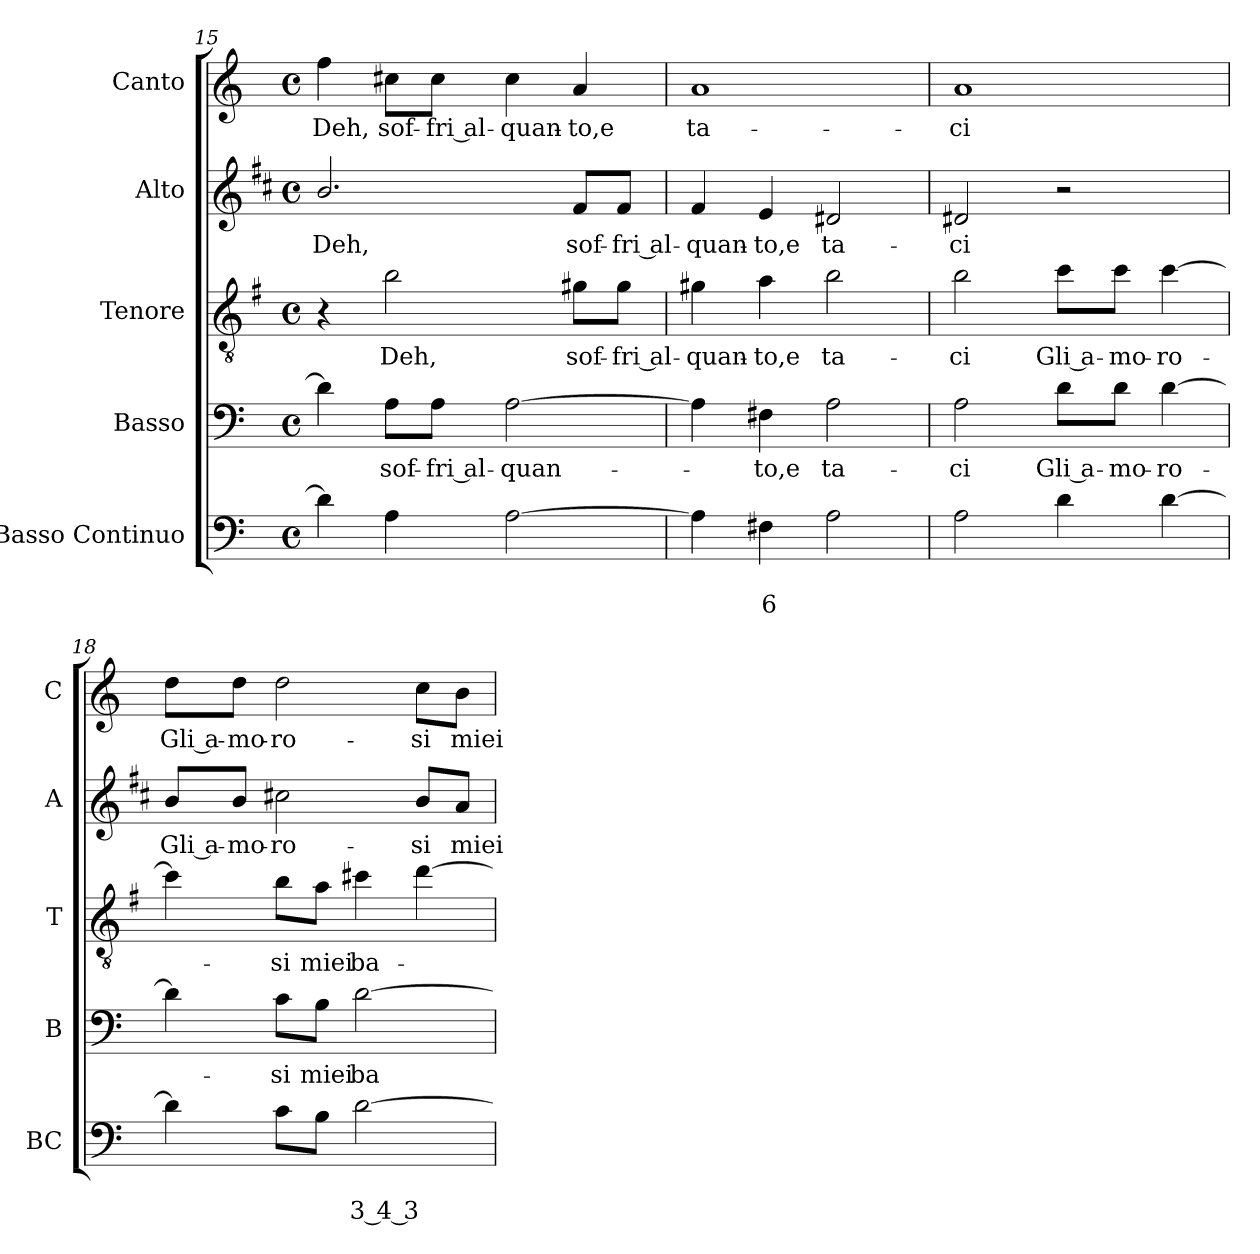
**kern	**text	**text	**kern	**text	**kern	**text	**kern	**text	**kern	**text
*part5	*part5	*part5	*part4	*part4	*part3	*part3	*part2	*part2	*part1	*part1
*staff5	*staff5	*staff5	*staff4	*staff4	*staff3	*staff3	*staff2	*staff2	*staff1	*staff1
*I"Basso Continuo	*	*	*I"Basso	*	*I"Tenore	*	*I"Alto	*	*I"Canto	*
*I'BC	*	*	*I'B	*	*I'T	*	*I'A	*	*I'C	*
*clefF4	*	*	*clefF4	*	*clefGv2	*	*clefG2	*	*clefG2	*
*	*	*	*	*	*ITrd4c7	*	*ITrd1c2	*	*	*
*k[]	*	*	*k[]	*	*k[]	*	*k[]	*	*k[]	*
*C:	*	*	*C:	*	*C:	*	*C:	*	*C:	*
*M4/4	*	*	*M4/4	*	*M4/4	*	*M4/4	*	*M4/4	*
*met(c)	*	*	*met(c)	*	*met(c)	*	*met(c)	*	*met(c)	*
=15	=15	=15	=15	=15	=15	=15	=15	=15	=15	=15
!	!	!	!	!	!	!	!	!LO:LY:b	!	!
!	!	!	!	!	!	!	!	!	!	!LO:LY:b
4d\]	.	.	4d\]	.	4r	.	2.a/	Deh,	4ff\	Deh,
!	!	!	!	!LO:LY:b	!	!	!	!	!	!
!	!	!	!	!	!	!LO:LY:b	!	!	!	!
!	!	!	!	!	!	!	!	!	!	!LO:LY:b
4A\	.	.	8A\L	sof-	2e\	Deh,	.	.	8cc#X\L	sof-
!	!	!	!	!LO:LY:b	!	!	!	!	!	!
!	!	!	!	!	!	!	!	!	!	!LO:LY:b
.	.	.	8A\J	-fri al-	.	.	.	.	8cc#\J	-fri al-
!	!	!	!	!LO:LY:b	!	!	!	!	!	!
!	!	!	!	!	!	!	!	!	!	!LO:LY:b
[2A\	.	.	[2A\	-quan-	.	.	.	.	4cc#\	-quan-
!	!	!	!	!	!	!LO:LY:b	!	!	!	!
!	!	!	!	!	!	!	!	!LO:LY:b	!	!
!	!	!	!	!	!	!	!	!	!	!LO:LY:b
.	.	.	.	.	8c#X\L	sof-	8e/L	sof-	4a/	-to,e
!	!	!	!	!	!	!LO:LY:b	!	!	!	!
!	!	!	!	!	!	!	!	!LO:LY:b	!	!
.	.	.	.	.	8c#\J	-fri al-	8e/J	-fri al-	.	.
=16	=16	=16	=16	=16	=16	=16	=16	=16	=16	=16
!	!	!	!	!	!	!LO:LY:b	!	!	!	!
!	!	!	!	!	!	!	!	!LO:LY:b	!	!
!	!	!	!	!	!	!	!	!	!	!LO:LY:b
4A\]	.	.	4A\]	.	4c#X\	-quan-	4e/	-quan-	1a	ta-
!	!	!LO:LY:b	!	!	!	!	!	!	!	!
!	!	!	!	!LO:LY:b	!	!	!	!	!	!
!	!	!	!	!	!	!LO:LY:b	!	!	!	!
!	!	!	!	!	!	!	!	!LO:LY:b	!	!
4F#X\	.	6	4F#X\	-to,e	4d\	-to,e	4d/	-to,e	.	.
!	!	!	!	!LO:LY:b	!	!	!	!	!	!
!	!	!	!	!	!	!LO:LY:b	!	!	!	!
!	!	!	!	!	!	!	!	!LO:LY:b	!	!
2A\	.	.	2A\	ta-	2e\	ta-	2c#X/	ta-	.	.
!!LO:LB:g=z
=17	=17	=17	=17	=17	=17	=17	=17	=17	=17	=17
!	!	!	!	!LO:LY:b	!	!	!	!	!	!
!	!	!	!	!	!	!LO:LY:b	!	!	!	!
!	!	!	!	!	!	!	!	!LO:LY:b	!	!
!	!	!	!	!	!	!	!	!	!	!LO:LY:b
2A\	.	.	2A\	-ci	2e\	-ci	2c#X/	-ci	1a	-ci
!	!	!	!	!LO:LY:b	!	!	!	!	!	!
!	!	!	!	!	!	!LO:LY:b	!	!	!	!
4d\	.	.	8d\L	Gli a-	8f\L	Gli a-	2r	.	.	.
!	!	!	!	!LO:LY:b	!	!	!	!	!	!
!	!	!	!	!	!	!LO:LY:b	!	!	!	!
.	.	.	8d\J	-mo-	8f\J	-mo-	.	.	.	.
!	!	!	!	!LO:LY:b	!	!	!	!	!	!
!	!	!	!	!	!	!LO:LY:b	!	!	!	!
[4d\	.	.	[4d\	-ro-	[4f\	-ro-	.	.	.	.
=18	=18	=18	=18	=18	=18	=18	=18	=18	=18	=18
!	!	!	!	!	!	!	!	!LO:LY:b	!	!
!	!	!	!	!	!	!	!	!	!	!LO:LY:b
4d\]	.	.	4d\]	.	4f\]	.	8a/L	Gli a-	8dd\L	Gli a-
!	!	!	!	!	!	!	!	!LO:LY:b	!	!
!	!	!	!	!	!	!	!	!	!	!LO:LY:b
.	.	.	.	.	.	.	8a/J	-mo-	8dd\J	-mo-
!	!	!	!	!LO:LY:b	!	!	!	!	!	!
!	!	!	!	!	!	!LO:LY:b	!	!	!	!
!	!	!	!	!	!	!	!	!LO:LY:b	!	!
!	!	!	!	!	!	!	!	!	!	!LO:LY:b
8c\L	.	.	8c\L	-si	8e\L	-si	2bni\	-ro-	2dd\	-ro-
!	!	!	!	!LO:LY:b	!	!	!	!	!	!
!	!	!	!	!	!	!LO:LY:b	!	!	!	!
8B\J	.	.	8B\J	miei	8d\J	miei	.	.	.	.
!	!	!LO:LY:b	!	!	!	!	!	!	!	!
!	!	!	!	!LO:LY:b	!	!	!	!	!	!
!	!	!	!	!	!	!LO:LY:b	!	!	!	!
[2d\	.	3 4 3	[2d\	ba-	4f#X\	ba-	.	.	.	.
!	!	!	!	!	!	!	!	!LO:LY:b	!	!
!	!	!	!	!	!	!	!	!	!	!LO:LY:b
.	.	.	.	.	[4g\	.	8a/L	-si	8cc\L	-si
!	!	!	!	!	!	!	!	!LO:LY:b	!	!
!	!	!	!	!	!	!	!	!	!	!LO:LY:b
.	.	.	.	.	.	.	8g/J	miei	8b\J	miei
=	=	=	=	=	=	=	=	=	=	=
*-	*-	*-	*-	*-	*-	*-	*-	*-	*-	*-
